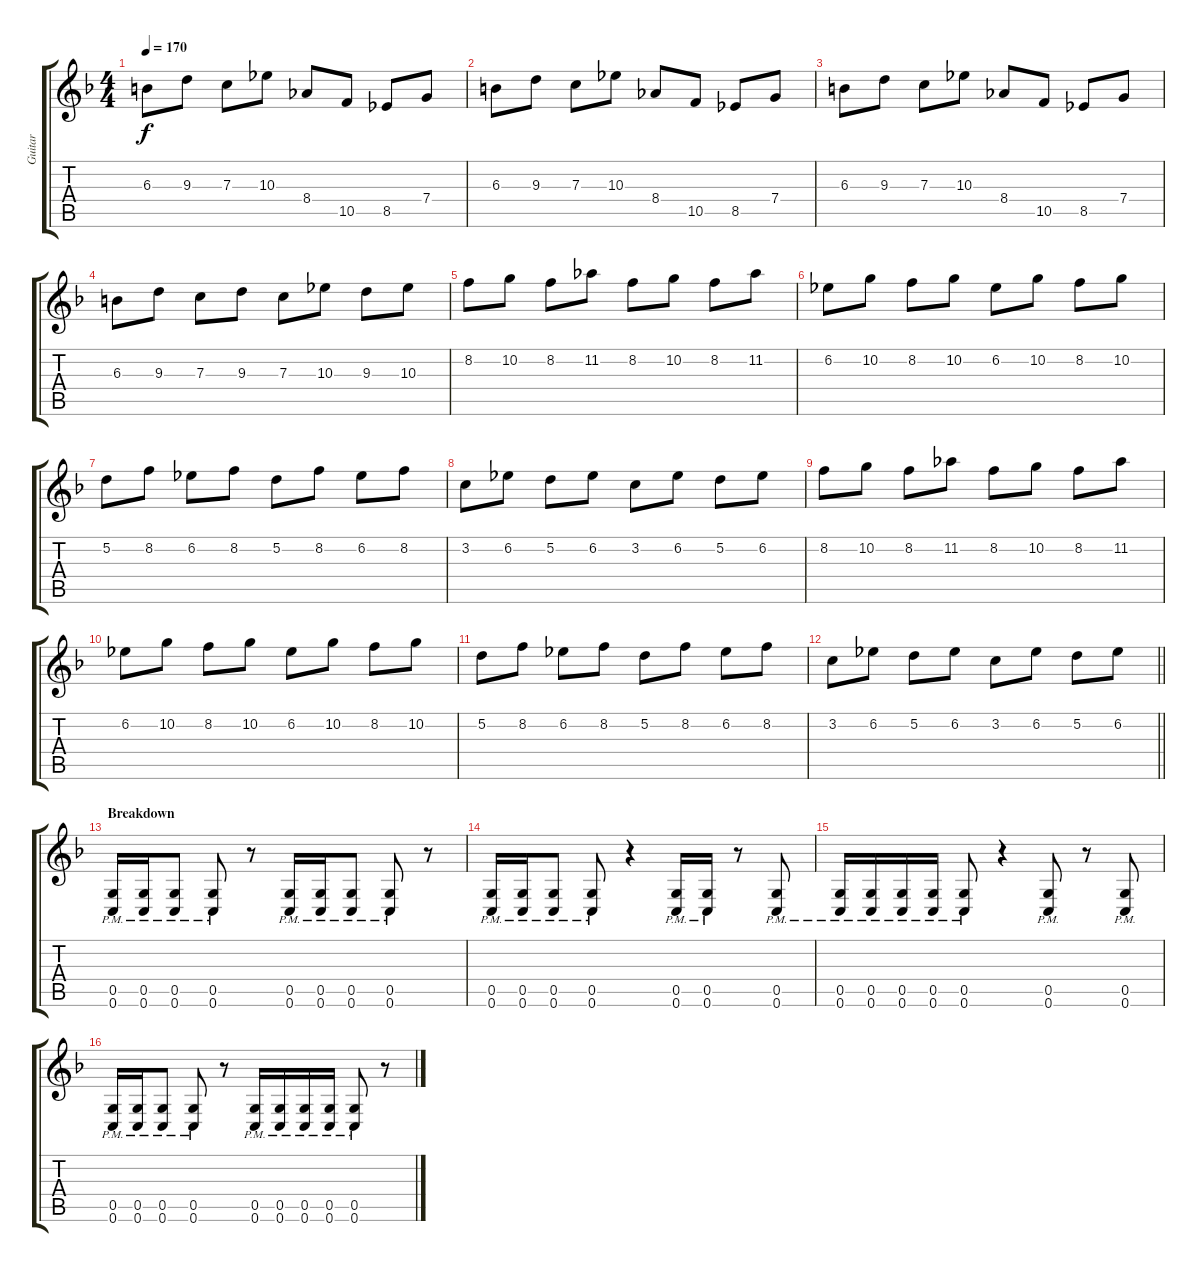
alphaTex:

\track ("Guitar" "Guitar") {instrument distortionguitar}
\staff {score tabs}
\tuning (D4 A3 F3 C3 G2 C2) {hide}
\ts (4 4)
\tempo 170
\clef g2
\ks dminor
6.3.8{dy f} 9.3.8 7.3.8 10.3.8 8.4.8 10.5.8 8.5.8 7.4.8 |
6.3.8 9.3.8 7.3.8 10.3.8 8.4.8 10.5.8 8.5.8 7.4.8 |
6.3.8 9.3.8 7.3.8 10.3.8 8.4.8 10.5.8 8.5.8 7.4.8 |
6.3.8 9.3.8 7.3.8 9.3.8 7.3.8 10.3.8 9.3.8 10.3.8 |
8.2.8 10.2.8 8.2.8 11.2.8 8.2.8 10.2.8 8.2.8 11.2.8 |
6.2.8 10.2.8 8.2.8 10.2.8 6.2.8 10.2.8 8.2.8 10.2.8 |
5.2.8 8.2.8 6.2.8 8.2.8 5.2.8 8.2.8 6.2.8 8.2.8 |
3.2.8 6.2.8 5.2.8 6.2.8 3.2.8 6.2.8 5.2.8 6.2.8 |
8.2.8 10.2.8 8.2.8 11.2.8 8.2.8 10.2.8 8.2.8 11.2.8 |
6.2.8 10.2.8 8.2.8 10.2.8 6.2.8 10.2.8 8.2.8 10.2.8 |
5.2.8 8.2.8 6.2.8 8.2.8 5.2.8 8.2.8 6.2.8 8.2.8 |
\barLineRight lightlight
3.2.8 6.2.8 5.2.8 6.2.8 3.2.8 6.2.8 5.2.8 6.2.8 |
\section ("" "Breakdown")
(0.5{pm} 0.6{pm}).16 (0.5{pm} 0.6{pm}).16 (0.5{pm} 0.6{pm}).8 (0.5{pm} 0.6{pm}).8 r.8 (0.5{pm} 0.6{pm}).16 (0.5{pm} 0.6{pm}).16 (0.5{pm} 0.6{pm}).8 (0.5{pm} 0.6{pm}).8 r.8 |
(0.5{pm} 0.6{pm}).16 (0.5{pm} 0.6{pm}).16 (0.5{pm} 0.6{pm}).8 (0.5{pm} 0.6{pm}).8 r.4 (0.5{pm} 0.6{pm}).16 (0.5{pm} 0.6{pm}).16 r.8 (0.5{pm} 0.6{pm}).8 |
(0.5{pm} 0.6{pm}).16 (0.5{pm} 0.6{pm}).16 (0.5{pm} 0.6{pm}).16 (0.5{pm} 0.6{pm}).16 (0.5{pm} 0.6{pm}).8 r.4 (0.5{pm} 0.6{pm}).8 r.8 (0.5{pm} 0.6{pm}).8 |
(0.5{pm} 0.6{pm}).16 (0.5{pm} 0.6{pm}).16 (0.5{pm} 0.6{pm}).8 (0.5{pm} 0.6{pm}).8 r.8 (0.5{pm} 0.6{pm}).16 (0.5{pm} 0.6{pm}).16 (0.5{pm} 0.6{pm}).16 (0.5{pm} 0.6{pm}).16 (0.5{pm} 0.6{pm}).8 r.8
